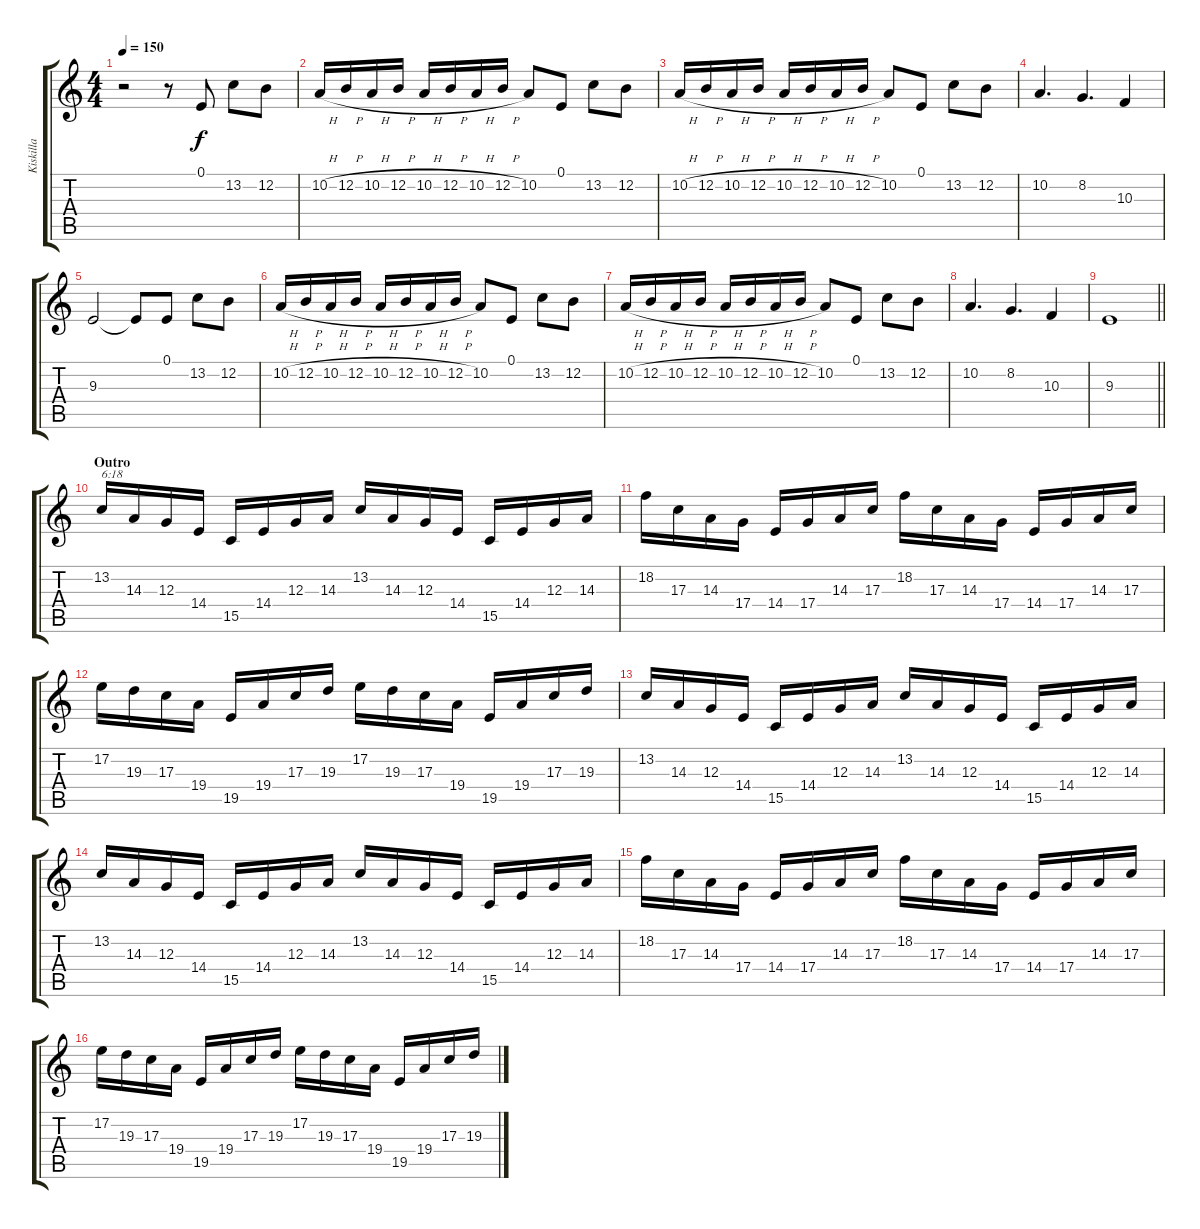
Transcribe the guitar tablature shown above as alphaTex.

\track ("Kiskilla" "Kiskilla") {instrument harpsichord}
\staff {score tabs}
\tuning (E4 B3 G3 D3 A2 E2) {hide}
\ts (4 4)
\tempo 150
\clef g2
\ks c
r.2{dy f} r.8 0.1.8 13.2.8 12.2.8 |
10.2{h}.16 12.2{h}.16 10.2{h}.16 12.2{h}.16 10.2{h}.16 12.2{h}.16 10.2{h}.16 12.2{h}.16 10.2.8 0.1.8 13.2.8 12.2.8 |
10.2{h}.16 12.2{h}.16 10.2{h}.16 12.2{h}.16 10.2{h}.16 12.2{h}.16 10.2{h}.16 12.2{h}.16 10.2.8 0.1.8 13.2.8 12.2.8 |
10.2.4{d} 8.2.4{d} 10.3.4 |
9.3.2 9.3{t}.8 0.1.8 13.2.8 12.2.8 |
10.2{h}.16 12.2{h}.16 10.2{h}.16 12.2{h}.16 10.2{h}.16 12.2{h}.16 10.2{h}.16 12.2{h}.16 10.2.8 0.1.8 13.2.8 12.2.8 |
10.2{h}.16 12.2{h}.16 10.2{h}.16 12.2{h}.16 10.2{h}.16 12.2{h}.16 10.2{h}.16 12.2{h}.16 10.2.8 0.1.8 13.2.8 12.2.8 |
10.2.4{d} 8.2.4{d} 10.3.4 |
\barLineRight lightlight
9.3.1 |
\section ("" "Outro")
13.2.16{txt "6:18"} 14.3.16 12.3.16 14.4.16 15.5.16 14.4.16 12.3.16 14.3.16 13.2.16 14.3.16 12.3.16 14.4.16 15.5.16 14.4.16 12.3.16 14.3.16 |
18.2.16 17.3.16 14.3.16 17.4.16 14.4.16 17.4.16 14.3.16 17.3.16 18.2.16 17.3.16 14.3.16 17.4.16 14.4.16 17.4.16 14.3.16 17.3.16 |
17.2.16{volume 13} 19.3.16 17.3.16 19.4.16 19.5.16 19.4.16 17.3.16 19.3.16 17.2.16 19.3.16 17.3.16 19.4.16 19.5.16 19.4.16 17.3.16 19.3.16 |
13.2.16 14.3.16 12.3.16 14.4.16 15.5.16 14.4.16 12.3.16 14.3.16 13.2.16 14.3.16 12.3.16 14.4.16 15.5.16 14.4.16 12.3.16 14.3.16 |
13.2.16{volume 12} 14.3.16 12.3.16 14.4.16 15.5.16 14.4.16 12.3.16 14.3.16 13.2.16 14.3.16 12.3.16 14.4.16 15.5.16 14.4.16 12.3.16 14.3.16 |
18.2.16 17.3.16 14.3.16 17.4.16 14.4.16 17.4.16 14.3.16 17.3.16 18.2.16 17.3.16 14.3.16 17.4.16 14.4.16 17.4.16 14.3.16 17.3.16 |
17.2.16{volume 11} 19.3.16 17.3.16 19.4.16 19.5.16 19.4.16 17.3.16 19.3.16 17.2.16 19.3.16 17.3.16 19.4.16 19.5.16 19.4.16 17.3.16 19.3.16
